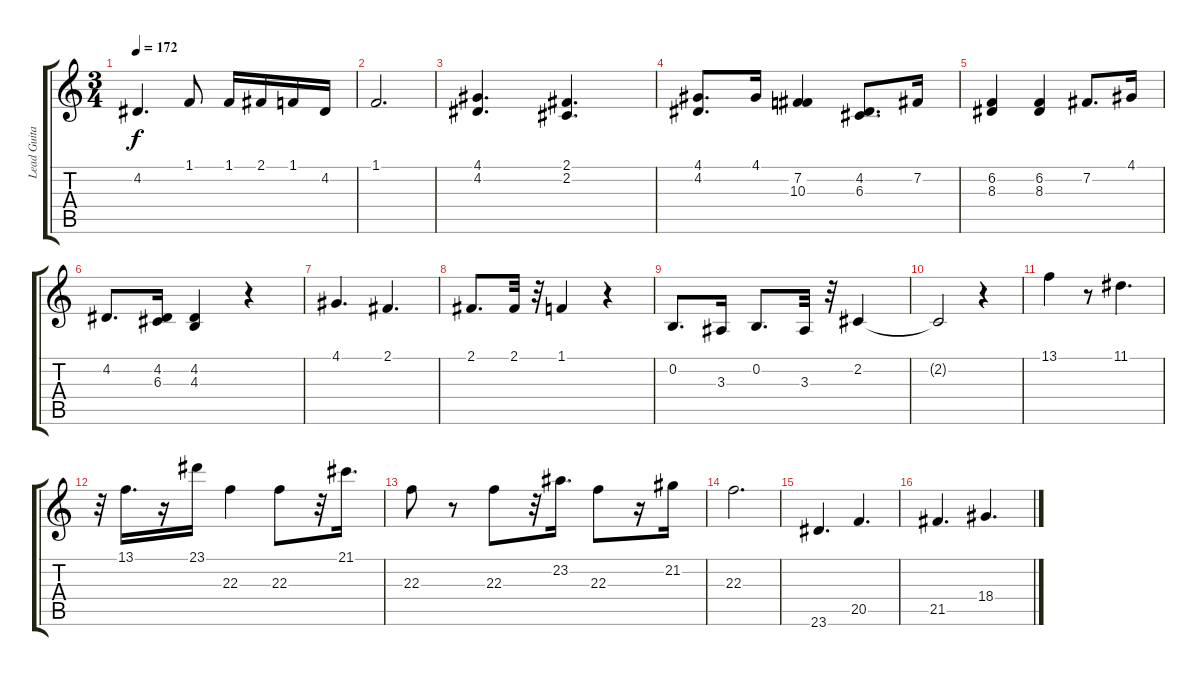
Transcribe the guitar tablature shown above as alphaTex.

\track ("Lead Guitar #2" "Lead Guita") {instrument tenorsax}
\staff {score tabs}
\tuning (E4 B3 G3 D3 A2 E2) {hide}
\ts (3 4)
\tempo 172
\clef g2
\ks c
4.2.4{d dy f} 1.1.8 1.1.16 2.1.16 1.1.16 4.2.16 |
1.1.2{d} |
(4.1 4.2).4{d} (2.1 2.2).4{d} |
(4.1 4.2).8{d} 4.1.16 (7.2 10.3).4 (4.2 6.3).8{d} 7.2.16 |
(6.2 8.3).4 (6.2 8.3).4 7.2.8{d} 4.1.16 |
4.2.8{d} (4.2 6.3).16 (4.2 4.3).4 r.4 |
4.1.4{d} 2.1.4{d} |
2.1.8{d} 2.1.32 r.32 1.1.4 r.4 |
0.2.8{d} 3.3.16 0.2.8{d} 3.3.32 r.32 2.2.4 |
2.2{t}.2 r.4 |
13.1.4 r.8 11.1.4{d} |
r.32 13.1.16{d} r.16 23.1.16 22.3.4 22.3.8 r.32 21.1.16{d} |
22.3.8 r.8 22.3.8 r.32 23.2.16{d} 22.3.8 r.16 21.2.16 |
22.3.2{d} |
23.6.4{d} 20.5.4{d} |
21.5.4{d} 18.4.4{d}
